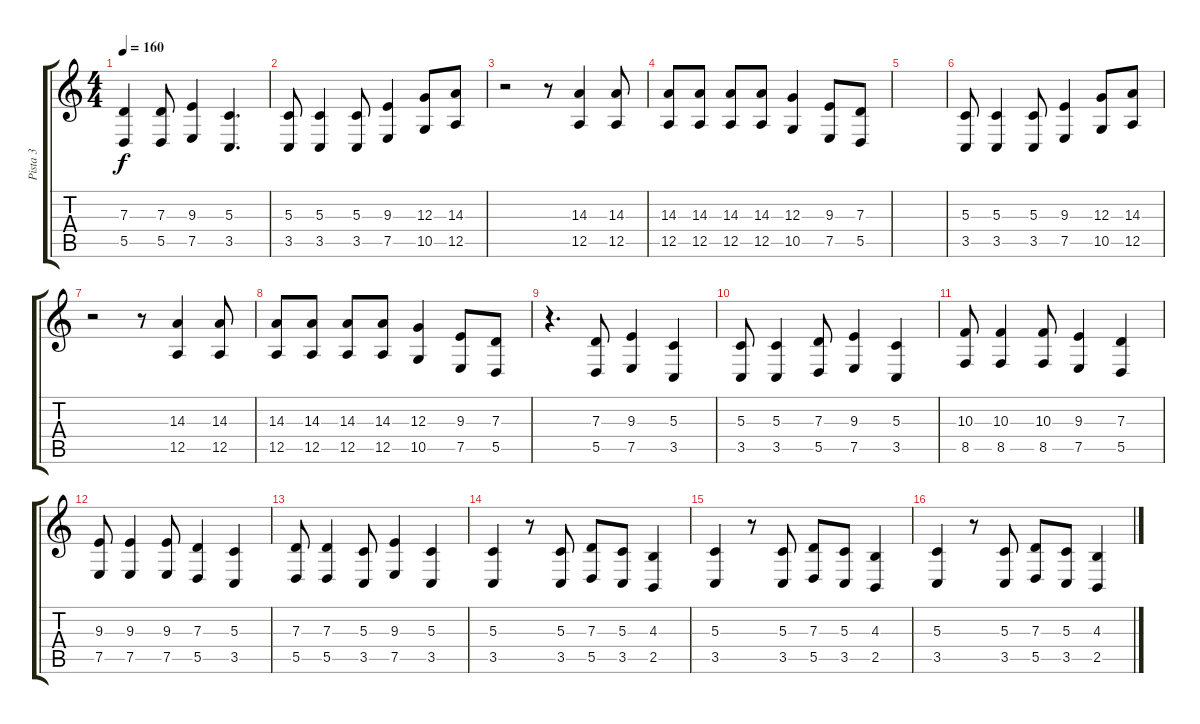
\track ("Pista 3" "Pista 3") {instrument stringensemble1}
\staff {score tabs}
\tuning (E4 B3 G3 D3 A2 E2) {hide}
\ts (4 4)
\tempo 160
\clef g2
\ks c
(7.3 5.5).4{dy f} (7.3 5.5).8 (9.3 7.5).4 (5.3 3.5).4{d} |
(5.3 3.5).8 (5.3 3.5).4 (5.3 3.5).8 (9.3 7.5).4 (12.3 10.5).8 (14.3 12.5).8 |
r.2 r.8 (14.3 12.5).4 (14.3 12.5).8 |
(14.3 12.5).8 (14.3 12.5).8 (14.3 12.5).8 (14.3 12.5).8 (12.3 10.5).4 (9.3 7.5).8 (7.3 5.5).8 |
|
(5.3 3.5).8 (5.3 3.5).4 (5.3 3.5).8 (9.3 7.5).4 (12.3 10.5).8 (14.3 12.5).8 |
r.2 r.8 (14.3 12.5).4 (14.3 12.5).8 |
(14.3 12.5).8 (14.3 12.5).8 (14.3 12.5).8 (14.3 12.5).8 (12.3 10.5).4 (9.3 7.5).8 (7.3 5.5).8 |
r.4{d} (7.3 5.5).8 (9.3 7.5).4 (5.3 3.5).4 |
(5.3 3.5).8 (5.3 3.5).4 (7.3 5.5).8 (9.3 7.5).4 (5.3 3.5).4 |
(10.3 8.5).8 (10.3 8.5).4 (10.3 8.5).8 (9.3 7.5).4 (7.3 5.5).4 |
(9.3 7.5).8 (9.3 7.5).4 (9.3 7.5).8 (7.3 5.5).4 (5.3 3.5).4 |
(7.3 5.5).8 (7.3 5.5).4 (5.3 3.5).8 (9.3 7.5).4 (5.3 3.5).4 |
(5.3 3.5).4 r.8 (5.3 3.5).8 (7.3 5.5).8 (5.3 3.5).8 (4.3 2.5).4 |
(5.3 3.5).4 r.8 (5.3 3.5).8 (7.3 5.5).8 (5.3 3.5).8 (4.3 2.5).4 |
(5.3 3.5).4 r.8 (5.3 3.5).8 (7.3 5.5).8 (5.3 3.5).8 (4.3 2.5).4
